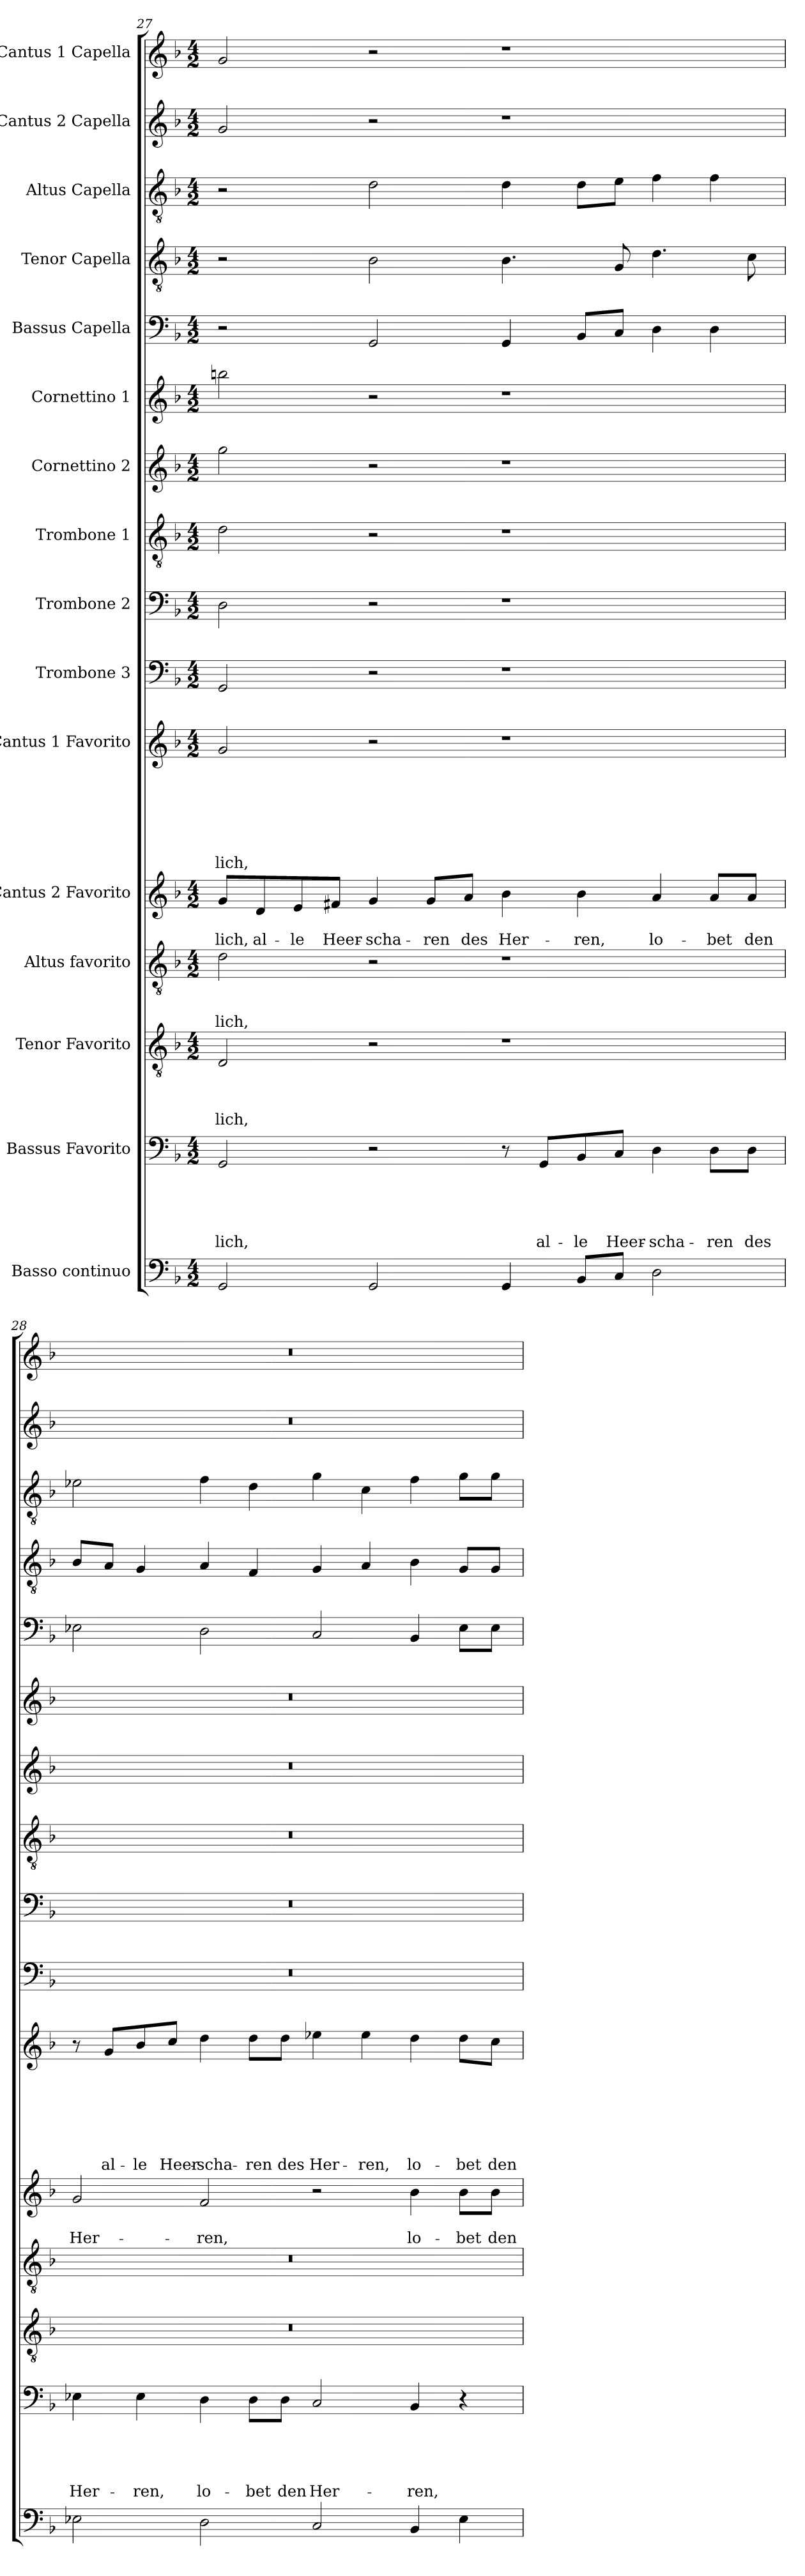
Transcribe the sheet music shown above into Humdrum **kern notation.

**kern	**kern	**text	**text	**text	**text	**text	**kern	**text	**text	**text	**text	**kern	**text	**text	**text	**kern	**text	**text	**kern	**text	**text	**text	**text	**text	**text	**text	**kern	**kern	**kern	**kern	**kern	**kern	**kern	**kern	**kern	**kern
*part16	*part15	*part15	*part15	*part15	*part15	*part15	*part14	*part14	*part14	*part14	*part14	*part13	*part13	*part13	*part13	*part12	*part12	*part12	*part11	*part11	*part11	*part11	*part11	*part11	*part11	*part11	*part10	*part9	*part8	*part7	*part6	*part5	*part4	*part3	*part2	*part1
*staff16	*staff15	*staff15	*staff15	*staff15	*staff15	*staff15	*staff14	*staff14	*staff14	*staff14	*staff14	*staff13	*staff13	*staff13	*staff13	*staff12	*staff12	*staff12	*staff11	*staff11	*staff11	*staff11	*staff11	*staff11	*staff11	*staff11	*staff10	*staff9	*staff8	*staff7	*staff6	*staff5	*staff4	*staff3	*staff2	*staff1
*I"Basso continuo	*I"Bassus Favorito	*	*	*	*	*	*I"Tenor Favorito	*	*	*	*	*I"Altus favorito	*	*	*	*I"Cantus 2 Favorito	*	*	*I"Cantus 1 Favorito	*	*	*	*	*	*	*	*I"Trombone 3	*I"Trombone 2	*I"Trombone 1	*I"Cornettino 2	*I"Cornettino 1	*I"Bassus Capella	*I"Tenor Capella	*I"Altus Capella	*I"Cantus 2 Capella	*I"Cantus 1 Capella
!!LO:PB:g=z
*clefF4	*clefF4	*	*	*	*	*	*clefGv2	*	*	*	*	*clefGv2	*	*	*	*clefG2	*	*	*clefG2	*	*	*	*	*	*	*	*clefF4	*clefF4	*clefGv2	*clefG2	*clefG2	*clefF4	*clefGv2	*clefGv2	*clefG2	*clefG2
*k[b-]	*k[b-]	*	*	*	*	*	*k[b-]	*	*	*	*	*k[b-]	*	*	*	*k[b-]	*	*	*k[b-]	*	*	*	*	*	*	*	*k[b-]	*k[b-]	*k[b-]	*k[b-]	*k[b-]	*k[b-]	*k[b-]	*k[b-]	*k[b-]	*k[b-]
*F:	*F:	*	*	*	*	*	*F:	*	*	*	*	*F:	*	*	*	*F:	*	*	*F:	*	*	*	*	*	*	*	*F:	*F:	*F:	*F:	*F:	*F:	*F:	*F:	*F:	*F:
*M4/2	*M4/2	*	*	*	*	*	*M4/2	*	*	*	*	*M4/2	*	*	*	*M4/2	*	*	*M4/2	*	*	*	*	*	*	*	*M4/2	*M4/2	*M4/2	*M4/2	*M4/2	*M4/2	*M4/2	*M4/2	*M4/2	*M4/2
=27	=27	=27	=27	=27	=27	=27	=27	=27	=27	=27	=27	=27	=27	=27	=27	=27	=27	=27	=27	=27	=27	=27	=27	=27	=27	=27	=27	=27	=27	=27	=27	=27	=27	=27	=27	=27
!	!	!	!	!	!	!LO:LY:b	!	!	!	!	!LO:LY:b	!	!	!	!LO:LY:b	!	!	!LO:LY:b	!	!	!	!	!	!	!	!LO:LY:b	!	!	!	!	!	!	!	!	!	!
2GG/	2GG/	.	.	.	.	-lich,	2D/	.	.	.	-lich,	2d\	.	.	-lich,	8g/L	.	-lich,	2g/	.	.	.	.	.	.	-lich,	2GG/	2D\	2d\	2gg\	2bbn\	2r	2r	2r	2g/	2g/
!	!	!	!	!	!	!	!	!	!	!	!	!	!	!	!	!	!	!LO:LY:b	!	!	!	!	!	!	!	!	!	!	!	!	!	!	!	!	!	!
.	.	.	.	.	.	.	.	.	.	.	.	.	.	.	.	8d/	.	al-	.	.	.	.	.	.	.	.	.	.	.	.	.	.	.	.	.	.
!	!	!	!	!	!	!	!	!	!	!	!	!	!	!	!	!	!	!LO:LY:b	!	!	!	!	!	!	!	!	!	!	!	!	!	!	!	!	!	!
.	.	.	.	.	.	.	.	.	.	.	.	.	.	.	.	8e/	.	-le	.	.	.	.	.	.	.	.	.	.	.	.	.	.	.	.	.	.
!	!	!	!	!	!	!	!	!	!	!	!	!	!	!	!	!	!	!LO:LY:b	!	!	!	!	!	!	!	!	!	!	!	!	!	!	!	!	!	!
.	.	.	.	.	.	.	.	.	.	.	.	.	.	.	.	8f#X/J	.	Heer-	.	.	.	.	.	.	.	.	.	.	.	.	.	.	.	.	.	.
!	!	!	!	!	!	!	!	!	!	!	!	!	!	!	!	!	!	!LO:LY:b	!	!	!	!	!	!	!	!	!	!	!	!	!	!	!	!	!	!
2GG/	2r	.	.	.	.	.	2r	.	.	.	.	2r	.	.	.	4g/	.	-scha-	2r	.	.	.	.	.	.	.	2r	2r	2r	2r	2r	2GG/	2B-\	2d\	2r	2r
!	!	!	!	!	!	!	!	!	!	!	!	!	!	!	!	!	!	!LO:LY:b	!	!	!	!	!	!	!	!	!	!	!	!	!	!	!	!	!	!
.	.	.	.	.	.	.	.	.	.	.	.	.	.	.	.	8g/L	.	-ren	.	.	.	.	.	.	.	.	.	.	.	.	.	.	.	.	.	.
!	!	!	!	!	!	!	!	!	!	!	!	!	!	!	!	!	!	!LO:LY:b	!	!	!	!	!	!	!	!	!	!	!	!	!	!	!	!	!	!
.	.	.	.	.	.	.	.	.	.	.	.	.	.	.	.	8a/J	.	des	.	.	.	.	.	.	.	.	.	.	.	.	.	.	.	.	.	.
!	!	!	!	!	!	!	!	!	!	!	!	!	!	!	!	!	!	!LO:LY:b	!	!	!	!	!	!	!	!	!	!	!	!	!	!	!	!	!	!
4GG/	8r	.	.	.	.	.	1r	.	.	.	.	1r	.	.	.	4b-\	.	Her-	1r	.	.	.	.	.	.	.	1r	1r	1r	1r	1r	4GG/	4.B-\	4d\	1r	1r
!	!	!	!	!	!	!LO:LY:b	!	!	!	!	!	!	!	!	!	!	!	!	!	!	!	!	!	!	!	!	!	!	!	!	!	!	!	!	!	!
.	8GG/L	.	.	.	.	al-	.	.	.	.	.	.	.	.	.	.	.	.	.	.	.	.	.	.	.	.	.	.	.	.	.	.	.	.	.	.
!	!	!	!	!	!	!LO:LY:b	!	!	!	!	!	!	!	!	!	!	!	!LO:LY:b	!	!	!	!	!	!	!	!	!	!	!	!	!	!	!	!	!	!
8BB-/L	8BB-/	.	.	.	.	-le	.	.	.	.	.	.	.	.	.	4b-\	.	-ren,	.	.	.	.	.	.	.	.	.	.	.	.	.	8BB-/L	.	8d\L	.	.
!	!	!	!	!	!	!LO:LY:b	!	!	!	!	!	!	!	!	!	!	!	!	!	!	!	!	!	!	!	!	!	!	!	!	!	!	!	!	!	!
8C/J	8C/J	.	.	.	.	Heer-	.	.	.	.	.	.	.	.	.	.	.	.	.	.	.	.	.	.	.	.	.	.	.	.	.	8C/J	8G/	8e\J	.	.
!	!	!	!	!	!	!LO:LY:b	!	!	!	!	!	!	!	!	!	!	!	!LO:LY:b	!	!	!	!	!	!	!	!	!	!	!	!	!	!	!	!	!	!
2D\	4D\	.	.	.	.	-scha-	.	.	.	.	.	.	.	.	.	4a/	.	lo-	.	.	.	.	.	.	.	.	.	.	.	.	.	4D\	4.d\	4f\	.	.
!	!	!	!	!	!	!LO:LY:b	!	!	!	!	!	!	!	!	!	!	!	!LO:LY:b	!	!	!	!	!	!	!	!	!	!	!	!	!	!	!	!	!	!
.	8D\L	.	.	.	.	-ren	.	.	.	.	.	.	.	.	.	8a/L	.	-bet	.	.	.	.	.	.	.	.	.	.	.	.	.	4D\	.	4f\	.	.
!	!	!	!	!	!	!LO:LY:b	!	!	!	!	!	!	!	!	!	!	!	!LO:LY:b	!	!	!	!	!	!	!	!	!	!	!	!	!	!	!	!	!	!
.	8D\J	.	.	.	.	des	.	.	.	.	.	.	.	.	.	8a/J	.	den	.	.	.	.	.	.	.	.	.	.	.	.	.	.	8c\	.	.	.
=28	=28	=28	=28	=28	=28	=28	=28	=28	=28	=28	=28	=28	=28	=28	=28	=28	=28	=28	=28	=28	=28	=28	=28	=28	=28	=28	=28	=28	=28	=28	=28	=28	=28	=28	=28	=28
!	!	!	!	!	!	!LO:LY:b	!	!	!	!	!	!	!	!	!	!	!	!LO:LY:b	!	!	!	!	!	!	!	!	!	!	!	!	!	!	!	!	!	!
2E-X\	4E-X\	.	.	.	.	Her-	0r	.	.	.	.	0r	.	.	.	2g/	.	Her-	8r	.	.	.	.	.	.	.	0r	0r	0r	0r	0r	2E-X\	8B-/L	2e-X\	0r	0r
!	!	!	!	!	!	!	!	!	!	!	!	!	!	!	!	!	!	!	!	!	!	!	!	!	!	!LO:LY:b	!	!	!	!	!	!	!	!	!	!
.	.	.	.	.	.	.	.	.	.	.	.	.	.	.	.	.	.	.	8g/L	.	.	.	.	.	.	al-	.	.	.	.	.	.	8A/J	.	.	.
!	!	!	!	!	!	!LO:LY:b	!	!	!	!	!	!	!	!	!	!	!	!	!	!	!	!	!	!	!	!LO:LY:b	!	!	!	!	!	!	!	!	!	!
.	4E-\	.	.	.	.	-ren,	.	.	.	.	.	.	.	.	.	.	.	.	8b-/	.	.	.	.	.	.	-le	.	.	.	.	.	.	4G/	.	.	.
!	!	!	!	!	!	!	!	!	!	!	!	!	!	!	!	!	!	!	!	!	!	!	!	!	!	!LO:LY:b	!	!	!	!	!	!	!	!	!	!
.	.	.	.	.	.	.	.	.	.	.	.	.	.	.	.	.	.	.	8cc/J	.	.	.	.	.	.	Heer-	.	.	.	.	.	.	.	.	.	.
!	!	!	!	!	!	!LO:LY:b	!	!	!	!	!	!	!	!	!	!	!	!LO:LY:b	!	!	!	!	!	!	!	!LO:LY:b	!	!	!	!	!	!	!	!	!	!
2D\	4D\	.	.	.	.	lo-	.	.	.	.	.	.	.	.	.	2f/	.	-ren,	4dd\	.	.	.	.	.	.	-scha-	.	.	.	.	.	2D\	4A/	4f\	.	.
!	!	!	!	!	!	!LO:LY:b	!	!	!	!	!	!	!	!	!	!	!	!	!	!	!	!	!	!	!	!LO:LY:b	!	!	!	!	!	!	!	!	!	!
.	8D\L	.	.	.	.	-bet	.	.	.	.	.	.	.	.	.	.	.	.	8dd\L	.	.	.	.	.	.	-ren	.	.	.	.	.	.	4F/	4d\	.	.
!	!	!	!	!	!	!LO:LY:b	!	!	!	!	!	!	!	!	!	!	!	!	!	!	!	!	!	!	!	!LO:LY:b	!	!	!	!	!	!	!	!	!	!
.	8D\J	.	.	.	.	den	.	.	.	.	.	.	.	.	.	.	.	.	8dd\J	.	.	.	.	.	.	des	.	.	.	.	.	.	.	.	.	.
!	!	!	!	!	!	!LO:LY:b	!	!	!	!	!	!	!	!	!	!	!	!	!	!	!	!	!	!	!	!LO:LY:b	!	!	!	!	!	!	!	!	!	!
2C/	2C/	.	.	.	.	Her-	.	.	.	.	.	.	.	.	.	2r	.	.	4ee-X\	.	.	.	.	.	.	Her-	.	.	.	.	.	2C/	4G/	4g\	.	.
!	!	!	!	!	!	!	!	!	!	!	!	!	!	!	!	!	!	!	!	!	!	!	!	!	!	!LO:LY:b	!	!	!	!	!	!	!	!	!	!
.	.	.	.	.	.	.	.	.	.	.	.	.	.	.	.	.	.	.	4ee-\	.	.	.	.	.	.	-ren,	.	.	.	.	.	.	4A/	4c\	.	.
!	!	!	!	!	!	!LO:LY:b	!	!	!	!	!	!	!	!	!	!	!	!LO:LY:b	!	!	!	!	!	!	!	!LO:LY:b	!	!	!	!	!	!	!	!	!	!
4BB-/	4BB-/	.	.	.	.	-ren,	.	.	.	.	.	.	.	.	.	4b-\	.	lo-	4dd\	.	.	.	.	.	.	lo-	.	.	.	.	.	4BB-/	4B-\	4f\	.	.
!	!	!	!	!	!	!	!	!	!	!	!	!	!	!	!	!	!	!LO:LY:b	!	!	!	!	!	!	!	!LO:LY:b	!	!	!	!	!	!	!	!	!	!
4E-\	4r	.	.	.	.	.	.	.	.	.	.	.	.	.	.	8b-\L	.	-bet	8dd\L	.	.	.	.	.	.	-bet	.	.	.	.	.	8E-\L	8G/L	8g\L	.	.
!	!	!	!	!	!	!	!	!	!	!	!	!	!	!	!	!	!	!LO:LY:b	!	!	!	!	!	!	!	!LO:LY:b	!	!	!	!	!	!	!	!	!	!
.	.	.	.	.	.	.	.	.	.	.	.	.	.	.	.	8b-\J	.	den	8cc\J	.	.	.	.	.	.	den	.	.	.	.	.	8E-\J	8G/J	8g\J	.	.
=	=	=	=	=	=	=	=	=	=	=	=	=	=	=	=	=	=	=	=	=	=	=	=	=	=	=	=	=	=	=	=	=	=	=	=	=
*-	*-	*-	*-	*-	*-	*-	*-	*-	*-	*-	*-	*-	*-	*-	*-	*-	*-	*-	*-	*-	*-	*-	*-	*-	*-	*-	*-	*-	*-	*-	*-	*-	*-	*-	*-	*-
